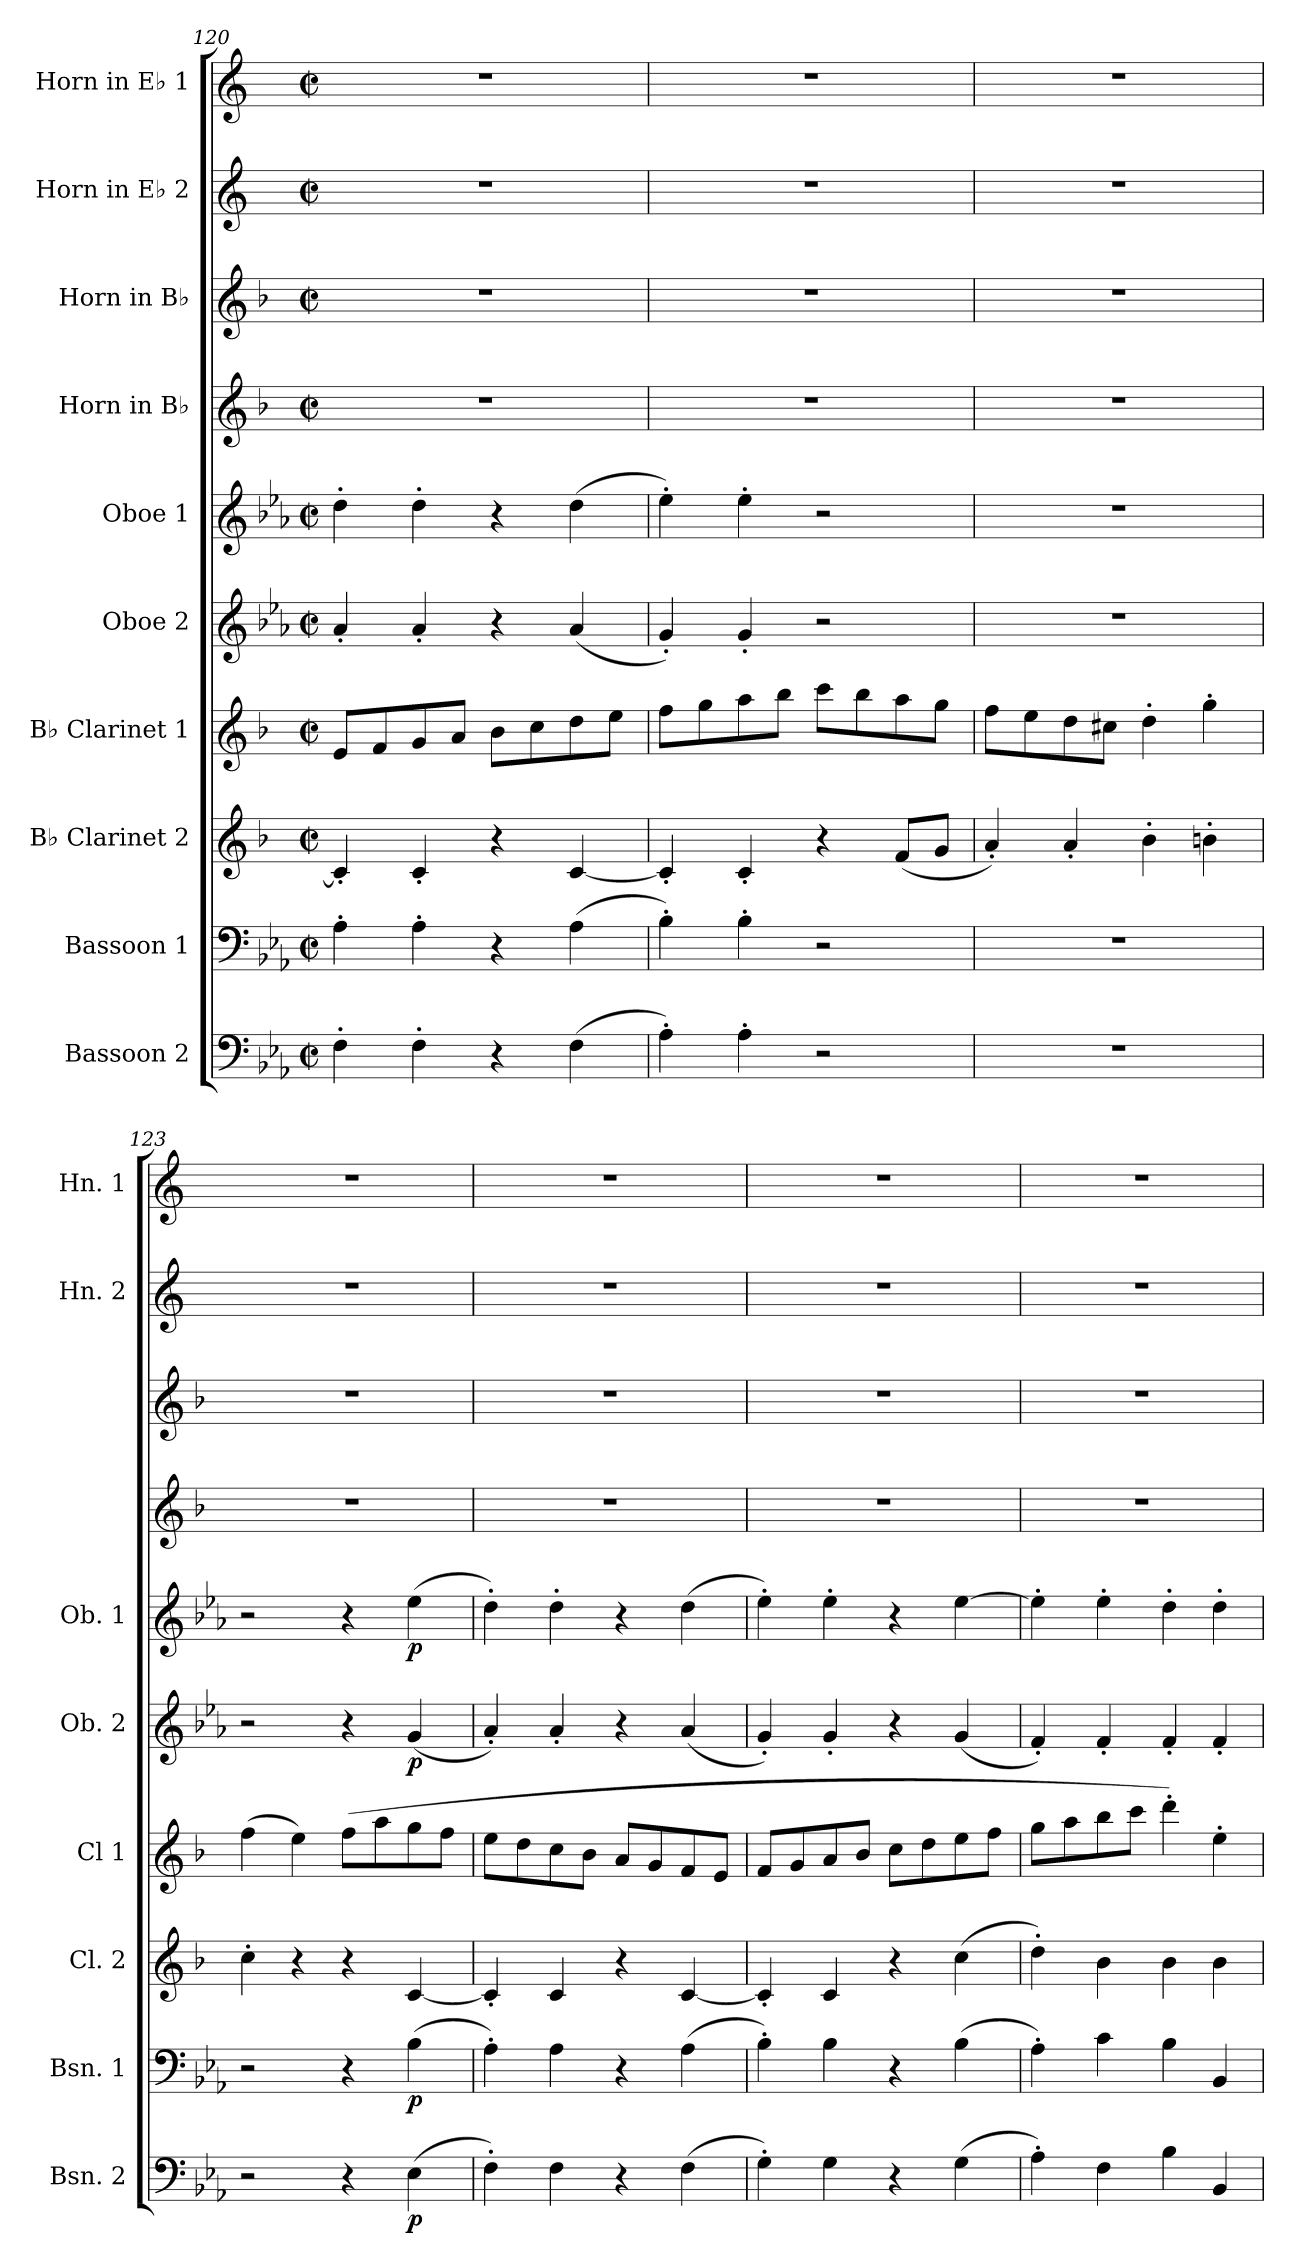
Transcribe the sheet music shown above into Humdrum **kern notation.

**kern	**dynam	**kern	**dynam	**kern	**kern	**kern	**dynam	**kern	**dynam	**kern	**kern	**kern	**kern
*part10	*part10	*part9	*part9	*part8	*part7	*part6	*part6	*part5	*part5	*part4	*part3	*part2	*part1
*staff10	*staff10	*staff9	*staff9	*staff8	*staff7	*staff6	*staff6	*staff5	*staff5	*staff4	*staff3	*staff2	*staff1
*I"Bassoon 2	*	*I"Bassoon 1	*	*I"B♭ Clarinet 2	*I"B♭ Clarinet 1	*I"Oboe 2	*	*I"Oboe 1	*	*I"Horn in B♭	*I"Horn in B♭	*I"Horn in E♭ 2	*I"Horn in E♭ 1
*I'Bsn. 2	*	*I'Bsn. 1	*	*I'Cl. 2	*I'Cl 1	*I'Ob. 2	*	*I'Ob. 1	*	*	*	*I'Hn. 2	*I'Hn. 1
*clefF4	*	*clefF4	*	*clefG2	*clefG2	*clefG2	*	*clefG2	*	*clefG2	*clefG2	*clefG2	*clefG2
*	*	*	*	*ITrd1c2	*ITrd1c2	*	*	*	*	*ITrd1c2	*ITrd1c2	*ITrd5c9	*ITrd5c9
*k[b-e-a-]	*	*k[b-e-a-]	*	*k[b-e-a-]	*k[b-e-a-]	*k[b-e-a-]	*	*k[b-e-a-]	*	*k[b-e-a-]	*k[b-e-a-]	*k[b-e-a-]	*k[b-e-a-]
*M2/2	*	*M2/2	*	*M2/2	*M2/2	*M2/2	*	*M2/2	*	*M2/2	*M2/2	*M2/2	*M2/2
*met(c|)	*	*met(c|)	*	*met(c|)	*met(c|)	*met(c|)	*	*met(c|)	*	*met(c|)	*met(c|)	*met(c|)	*met(c|)
=120	=120	=120	=120	=120	=120	=120	=120	=120	=120	=120	=120	=120	=120
4F'\	.	4A-'\	.	4B-'/]	8d/L	4a-'/	.	4dd'\	.	1r	1r	1r	1r
.	.	.	.	.	8e-/	.	.	.	.	.	.	.	.
4F'\	.	4A-'\	.	4B-'/	8f/	4a-'/	.	4dd'\	.	.	.	.	.
.	.	.	.	.	8g/J	.	.	.	.	.	.	.	.
4r	.	4r	.	4r	8a-\L	4r	.	4r	.	.	.	.	.
.	.	.	.	.	8b-\	.	.	.	.	.	.	.	.
(>4F\	.	(>4A-\	.	[4B-/	8cc\	(<4a-/	.	(>4dd\	.	.	.	.	.
.	.	.	.	.	8dd\J	.	.	.	.	.	.	.	.
=121	=121	=121	=121	=121	=121	=121	=121	=121	=121	=121	=121	=121	=121
4A-'\)	.	4B-'\)	.	4B-'/]	8ee-\L	4g'/)	.	4ee-'\)	.	1r	1r	1r	1r
.	.	.	.	.	8ff\	.	.	.	.	.	.	.	.
4A-'\	.	4B-'\	.	4B-'/	8gg\	4g'/	.	4ee-'\	.	.	.	.	.
.	.	.	.	.	8aa-\J	.	.	.	.	.	.	.	.
2r	.	2r	.	4r	8bb-\L	2r	.	2r	.	.	.	.	.
.	.	.	.	.	8aa-\	.	.	.	.	.	.	.	.
.	.	.	.	(<8e-/L	8gg\	.	.	.	.	.	.	.	.
.	.	.	.	8f/J	8ff\J	.	.	.	.	.	.	.	.
!!LO:PB:g=z
=122	=122	=122	=122	=122	=122	=122	=122	=122	=122	=122	=122	=122	=122
1r	.	1r	.	4g'/)	8ee-\L	1r	.	1r	.	1r	1r	1r	1r
.	.	.	.	.	8dd\	.	.	.	.	.	.	.	.
.	.	.	.	4g'/	8cc\	.	.	.	.	.	.	.	.
.	.	.	.	.	8bn\J	.	.	.	.	.	.	.	.
.	.	.	.	4a-'\	4cc'\	.	.	.	.	.	.	.	.
.	.	.	.	4an'\	4ff'\	.	.	.	.	.	.	.	.
=123	=123	=123	=123	=123	=123	=123	=123	=123	=123	=123	=123	=123	=123
2r	.	2r	.	4b-'\	(>4ee-\	2r	.	2r	.	1r	1r	1r	1r
.	.	.	.	4r	4dd\)	.	.	.	.	.	.	.	.
4r	.	4r	.	4r	(>8ee-\L	4r	.	4r	.	.	.	.	.
.	.	.	.	.	8gg\	.	.	.	.	.	.	.	.
!	!LO:DY:b	!	!LO:DY:b	!	!	!	!LO:DY:b	!	!LO:DY:b	!	!	!	!
(>4E-\	p	(>4B-\	p	[4B-/	8ff\	(<4g/	p	(>4ee-\	p	.	.	.	.
.	.	.	.	.	8ee-\J	.	.	.	.	.	.	.	.
=124	=124	=124	=124	=124	=124	=124	=124	=124	=124	=124	=124	=124	=124
4F'\)	.	4A-'\)	.	4B-'/]	8dd\L	4a-'/)	.	4dd'\)	.	1r	1r	1r	1r
.	.	.	.	.	8cc\	.	.	.	.	.	.	.	.
4F\	.	4A-\	.	4B-/	8b-\	4a-'/	.	4dd'\	.	.	.	.	.
.	.	.	.	.	8a-\J	.	.	.	.	.	.	.	.
4r	.	4r	.	4r	8g/L	4r	.	4r	.	.	.	.	.
.	.	.	.	.	8f/	.	.	.	.	.	.	.	.
(>4F\	.	(>4A-\	.	[4B-/	8e-/	(<4a-/	.	(>4dd\	.	.	.	.	.
.	.	.	.	.	8d/J	.	.	.	.	.	.	.	.
=125	=125	=125	=125	=125	=125	=125	=125	=125	=125	=125	=125	=125	=125
4G'\)	.	4B-'\)	.	4B-'/]	8e-/L	4g'/)	.	4ee-'\)	.	1r	1r	1r	1r
.	.	.	.	.	8f/	.	.	.	.	.	.	.	.
4G\	.	4B-\	.	4B-/	8g/	4g'/	.	4ee-'\	.	.	.	.	.
.	.	.	.	.	8a-/J	.	.	.	.	.	.	.	.
4r	.	4r	.	4r	8b-\L	4r	.	4r	.	.	.	.	.
.	.	.	.	.	8cc\	.	.	.	.	.	.	.	.
(>4G\	.	(>4B-\	.	(>4b-\	8dd\	(<4g/	.	[4ee-\	.	.	.	.	.
.	.	.	.	.	8ee-\J	.	.	.	.	.	.	.	.
=126	=126	=126	=126	=126	=126	=126	=126	=126	=126	=126	=126	=126	=126
4A-'\)	.	4A-'\)	.	4cc'\)	8ff\L	4f'/)	.	4ee-'\]	.	1r	1r	1r	1r
.	.	.	.	.	8gg\	.	.	.	.	.	.	.	.
4F\	.	4c\	.	4a-\	8aa-\	4f'/	.	4ee-'\	.	.	.	.	.
.	.	.	.	.	8bb-\J	.	.	.	.	.	.	.	.
4B-\	.	4B-\	.	4a-\	4ccc'\)	4f'/	.	4dd'\	.	.	.	.	.
4BB-/	.	4BB-/	.	4a-\	4dd'\	4f'/	.	4dd'\	.	.	.	.	.
=	=	=	=	=	=	=	=	=	=	=	=	=	=
*-	*-	*-	*-	*-	*-	*-	*-	*-	*-	*-	*-	*-	*-
